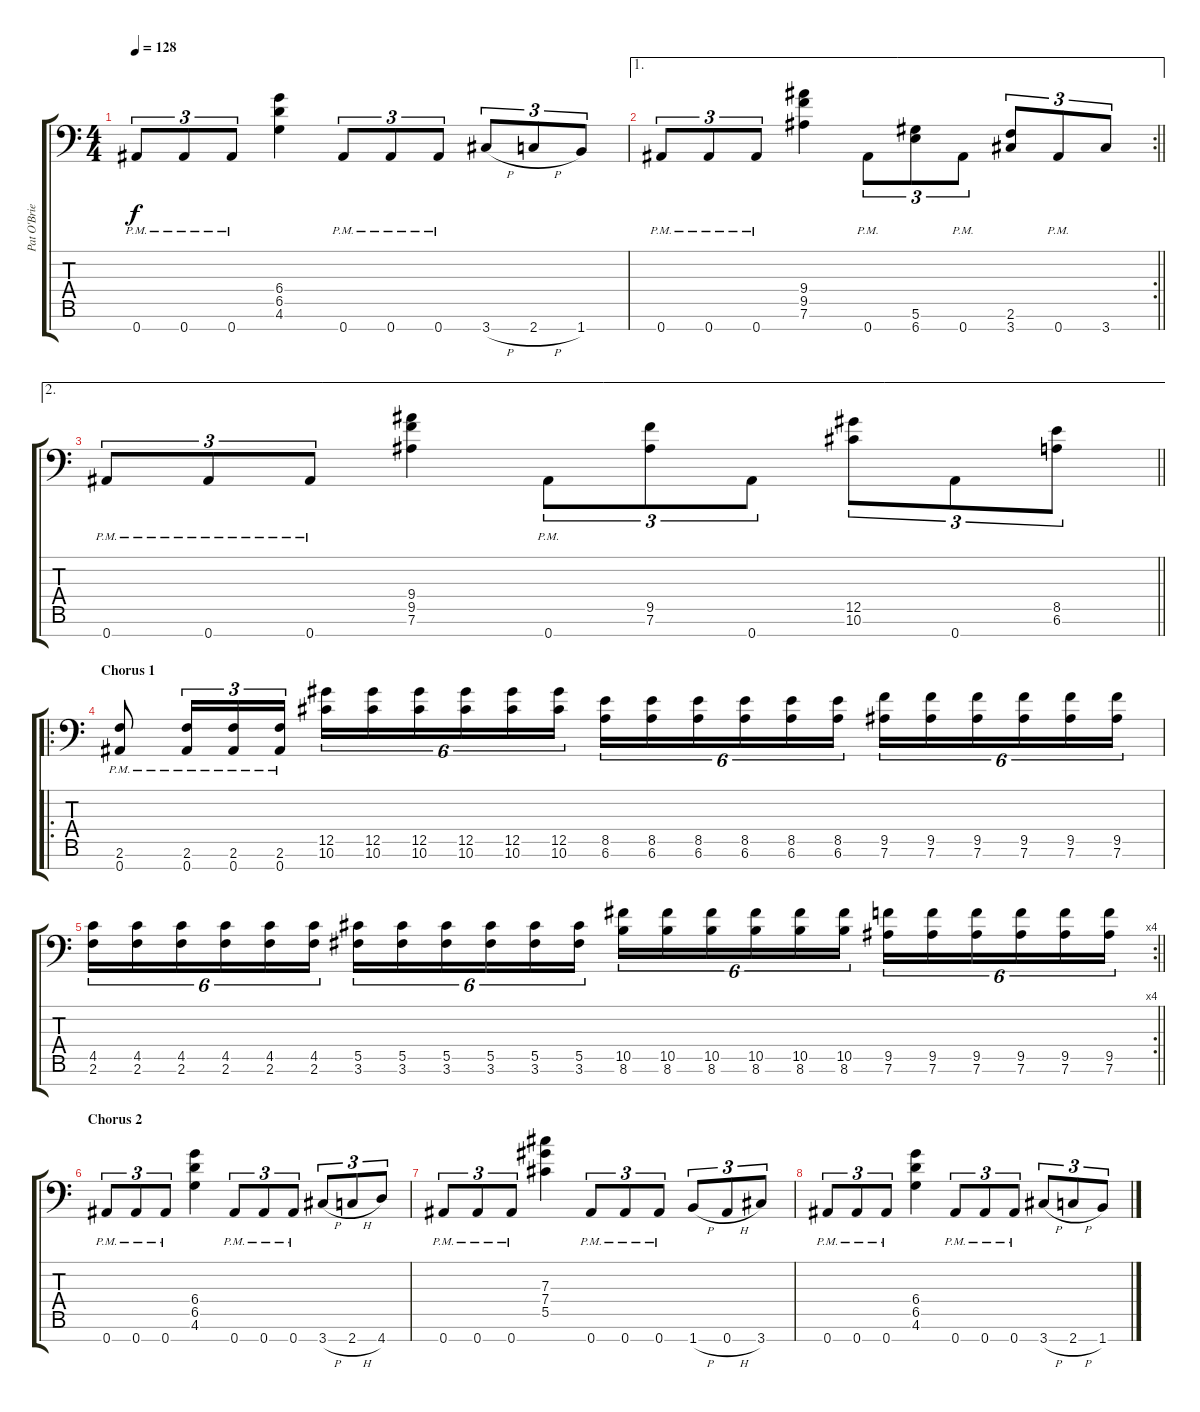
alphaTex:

\track ("Pat O'Brien" "Pat O'Brie") {instrument distortionguitar}
\staff {score tabs}
\tuning (Eb4 Bb3 Gb3 Db3 Ab2 Eb2 Bb1) {hide}
\ts (4 4)
\tempo 128
\clef f4
\ks c
0.7{pm}.8{tu (3 2) dy f} 0.7{pm}.8{tu (3 2)} 0.7{pm}.8{tu (3 2)} (6.4 6.5 4.6).4 0.7{pm}.8{tu (3 2)} 0.7{pm}.8{tu (3 2)} 0.7{pm}.8{tu (3 2)} 3.7{h}.8{tu (3 2)} 2.7{h}.8{tu (3 2)} 1.7.8{tu (3 2)} |
\ae 1
\rc 2
\barLineRight lightlight
0.7{pm}.8{tu (3 2)} 0.7{pm}.8{tu (3 2)} 0.7{pm}.8{tu (3 2)} (9.4 9.5 7.6).4 0.7{pm}.8{tu (3 2)} (5.6 6.7).8{tu (3 2)} 0.7{pm}.8{tu (3 2)} (2.6 3.7).8{tu (3 2)} 0.7{pm}.8{tu (3 2)} 3.7.8{tu (3 2)} |
\ae 2
\barLineRight lightlight
0.7{pm}.8{tu (3 2)} 0.7{pm}.8{tu (3 2)} 0.7{pm}.8{tu (3 2)} (9.4 9.5 7.6).4 0.7{pm}.8{tu (3 2)} (9.5 7.6).8{tu (3 2)} 0.7.8{tu (3 2)} (12.5 10.6).8{tu (3 2)} 0.7.8{tu (3 2)} (8.5 6.6).8{tu (3 2)} |
\ro
\section ("" "Chorus 1")
(2.6{pm} 0.7{pm}).8 (2.6{pm} 0.7{pm}).16{tu (3 2)} (2.6{pm} 0.7{pm}).16{tu (3 2)} (2.6{pm} 0.7{pm}).16{tu (3 2)} (12.5 10.6).16{tu (6 4)} (12.5 10.6).16{tu (6 4)} (12.5 10.6).16{tu (6 4)} (12.5 10.6).16{tu (6 4)} (12.5 10.6).16{tu (6 4)} (12.5 10.6).16{tu (6 4)} (8.5 6.6).16{tu (6 4)} (8.5 6.6).16{tu (6 4)} (8.5 6.6).16{tu (6 4)} (8.5 6.6).16{tu (6 4)} (8.5 6.6).16{tu (6 4)} (8.5 6.6).16{tu (6 4)} (9.5 7.6).16{tu (6 4)} (9.5 7.6).16{tu (6 4)} (9.5 7.6).16{tu (6 4)} (9.5 7.6).16{tu (6 4)} (9.5 7.6).16{tu (6 4)} (9.5 7.6).16{tu (6 4)} |
\rc 4
\barLineRight lightlight
(4.5 2.6).16{tu (6 4)} (4.5 2.6).16{tu (6 4)} (4.5 2.6).16{tu (6 4)} (4.5 2.6).16{tu (6 4)} (4.5 2.6).16{tu (6 4)} (4.5 2.6).16{tu (6 4)} (5.5 3.6).16{tu (6 4)} (5.5 3.6).16{tu (6 4)} (5.5 3.6).16{tu (6 4)} (5.5 3.6).16{tu (6 4)} (5.5 3.6).16{tu (6 4)} (5.5 3.6).16{tu (6 4)} (10.5 8.6).16{tu (6 4)} (10.5 8.6).16{tu (6 4)} (10.5 8.6).16{tu (6 4)} (10.5 8.6).16{tu (6 4)} (10.5 8.6).16{tu (6 4)} (10.5 8.6).16{tu (6 4)} (9.5 7.6).16{tu (6 4)} (9.5 7.6).16{tu (6 4)} (9.5 7.6).16{tu (6 4)} (9.5 7.6).16{tu (6 4)} (9.5 7.6).16{tu (6 4)} (9.5 7.6).16{tu (6 4)} |
\section ("" "Chorus 2")
0.7{pm}.8{tu (3 2)} 0.7{pm}.8{tu (3 2)} 0.7{pm}.8{tu (3 2)} (6.4 6.5 4.6).4 0.7{pm}.8{tu (3 2)} 0.7{pm}.8{tu (3 2)} 0.7{pm}.8{tu (3 2)} 3.7{h}.8{tu (3 2)} 2.7{h}.8{tu (3 2)} 4.7.8{tu (3 2)} |
0.7{pm}.8{tu (3 2)} 0.7{pm}.8{tu (3 2)} 0.7{pm}.8{tu (3 2)} (7.3 7.4 5.5).4 0.7{pm}.8{tu (3 2)} 0.7{pm}.8{tu (3 2)} 0.7{pm}.8{tu (3 2)} 1.7{h}.8{tu (3 2)} 0.7{h}.8{tu (3 2)} 3.7.8{tu (3 2)} |
0.7{pm}.8{tu (3 2)} 0.7{pm}.8{tu (3 2)} 0.7{pm}.8{tu (3 2)} (6.4 6.5 4.6).4 0.7{pm}.8{tu (3 2)} 0.7{pm}.8{tu (3 2)} 0.7{pm}.8{tu (3 2)} 3.7{h}.8{tu (3 2)} 2.7{h}.8{tu (3 2)} 1.7.8{tu (3 2)}
